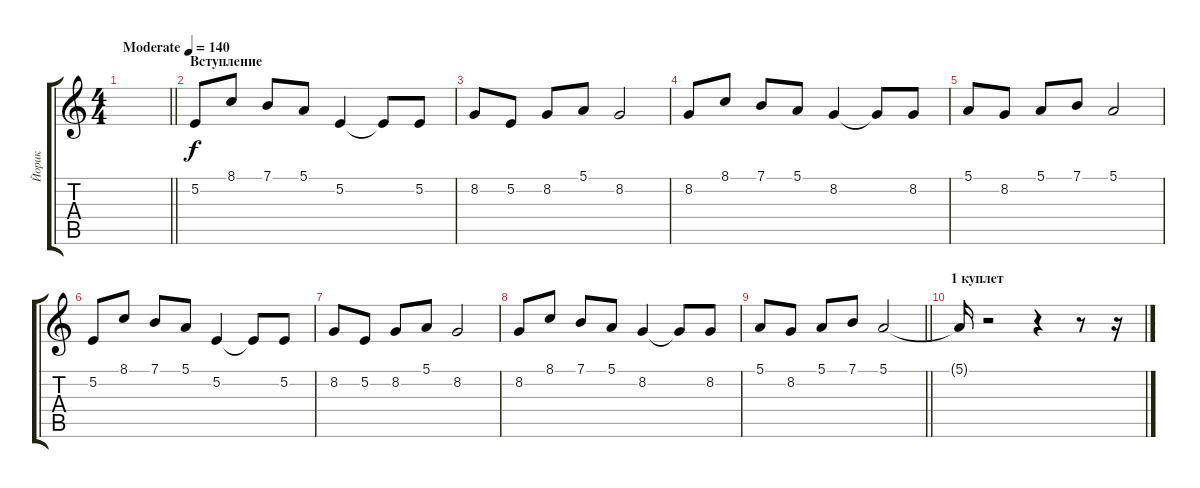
\track ("Йорик" "Йорик") {instrument violin}
\staff {score tabs}
\tuning (E4 B3 G3 D3 A2 E2) {hide}
\ts (4 4)
\tempo (140 "Moderate")
\clef g2
\barLineRight lightlight
\ks c
|
\section ("" "Вступление")
5.2.8 8.1.8 7.1.8 5.1.8 5.2.4 5.2{t}.8 5.2.8 |
8.2.8 5.2.8 8.2.8 5.1.8 8.2.2 |
8.2.8 8.1.8 7.1.8 5.1.8 8.2.4 8.2{t}.8 8.2.8 |
5.1.8 8.2.8 5.1.8 7.1.8 5.1.2 |
5.2.8 8.1.8 7.1.8 5.1.8 5.2.4 5.2{t}.8 5.2.8 |
8.2.8 5.2.8 8.2.8 5.1.8 8.2.2 |
8.2.8 8.1.8 7.1.8 5.1.8 8.2.4 8.2{t}.8 8.2.8 |
\barLineRight lightlight
5.1.8 8.2.8 5.1.8 7.1.8 5.1.2 |
\section ("" "1 куплет")
5.1{t}.16 r.2 r.4 r.8 r.16
